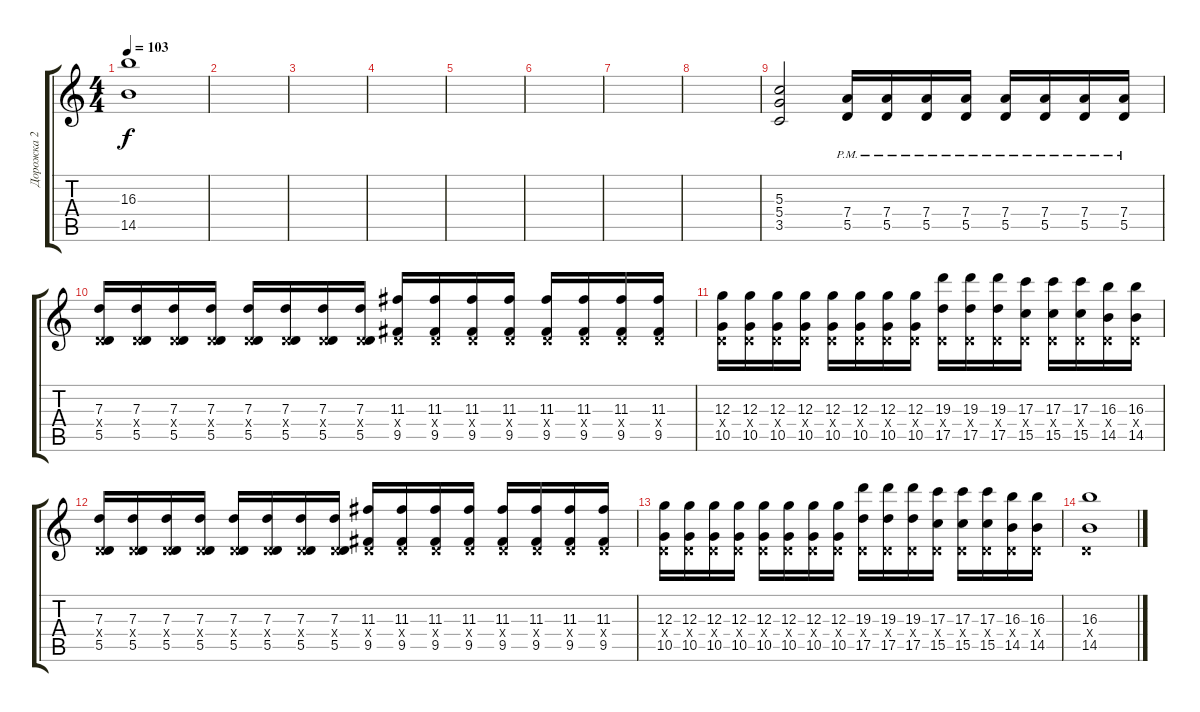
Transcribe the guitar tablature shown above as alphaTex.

\track ("Дорожка 2" "Дорожка 2") {instrument overdrivenguitar}
\staff {score tabs}
\tuning (E4 B3 G3 D3 A2 E2) {hide}
\ts (4 4)
\tempo 103
\clef g2
\ks c
(16.3{t} 14.5{t}).1{dy f} |
|
|
|
|
|
|
|
(5.3 5.4 3.5).2 (7.4{pm} 5.5{pm}).16 (7.4{pm} 5.5{pm}).16 (7.4{pm} 5.5{pm}).16 (7.4{pm} 5.5{pm}).16 (7.4{pm} 5.5{pm}).16 (7.4{pm} 5.5{pm}).16 (7.4{pm} 5.5{pm}).16 (7.4{pm} 5.5{pm}).16 |
(7.3 0.4{x} 5.5).16 (7.3 0.4{x} 5.5).16 (7.3 0.4{x} 5.5).16 (7.3 0.4{x} 5.5).16 (7.3 0.4{x} 5.5).16 (7.3 0.4{x} 5.5).16 (7.3 0.4{x} 5.5).16 (7.3 0.4{x} 5.5).16 (11.3 0.4{x} 9.5).16 (11.3 0.4{x} 9.5).16 (11.3 0.4{x} 9.5).16 (11.3 0.4{x} 9.5).16 (11.3 0.4{x} 9.5).16 (11.3 0.4{x} 9.5).16 (11.3 0.4{x} 9.5).16 (11.3 0.4{x} 9.5).16 |
(12.3 0.4{x} 10.5).16 (12.3 0.4{x} 10.5).16 (12.3 0.4{x} 10.5).16 (12.3 0.4{x} 10.5).16 (12.3 0.4{x} 10.5).16 (12.3 0.4{x} 10.5).16 (12.3 0.4{x} 10.5).16 (12.3 0.4{x} 10.5).16 (19.3 0.4{x} 17.5).16 (19.3 0.4{x} 17.5).16 (19.3 0.4{x} 17.5).16 (17.3 0.4{x} 15.5).16 (17.3 0.4{x} 15.5).16 (17.3 0.4{x} 15.5).16 (16.3 0.4{x} 14.5).16 (16.3 0.4{x} 14.5).16 |
(7.3 0.4{x} 5.5).16 (7.3 0.4{x} 5.5).16 (7.3 0.4{x} 5.5).16 (7.3 0.4{x} 5.5).16 (7.3 0.4{x} 5.5).16 (7.3 0.4{x} 5.5).16 (7.3 0.4{x} 5.5).16 (7.3 0.4{x} 5.5).16 (11.3 0.4{x} 9.5).16 (11.3 0.4{x} 9.5).16 (11.3 0.4{x} 9.5).16 (11.3 0.4{x} 9.5).16 (11.3 0.4{x} 9.5).16 (11.3 0.4{x} 9.5).16 (11.3 0.4{x} 9.5).16 (11.3 0.4{x} 9.5).16 |
(12.3 0.4{x} 10.5).16 (12.3 0.4{x} 10.5).16 (12.3 0.4{x} 10.5).16 (12.3 0.4{x} 10.5).16 (12.3 0.4{x} 10.5).16 (12.3 0.4{x} 10.5).16 (12.3 0.4{x} 10.5).16 (12.3 0.4{x} 10.5).16 (19.3 0.4{x} 17.5).16 (19.3 0.4{x} 17.5).16 (19.3 0.4{x} 17.5).16 (17.3 0.4{x} 15.5).16 (17.3 0.4{x} 15.5).16 (17.3 0.4{x} 15.5).16 (16.3 0.4{x} 14.5).16 (16.3 0.4{x} 14.5).16 |
(16.3 0.4{x} 14.5).1
